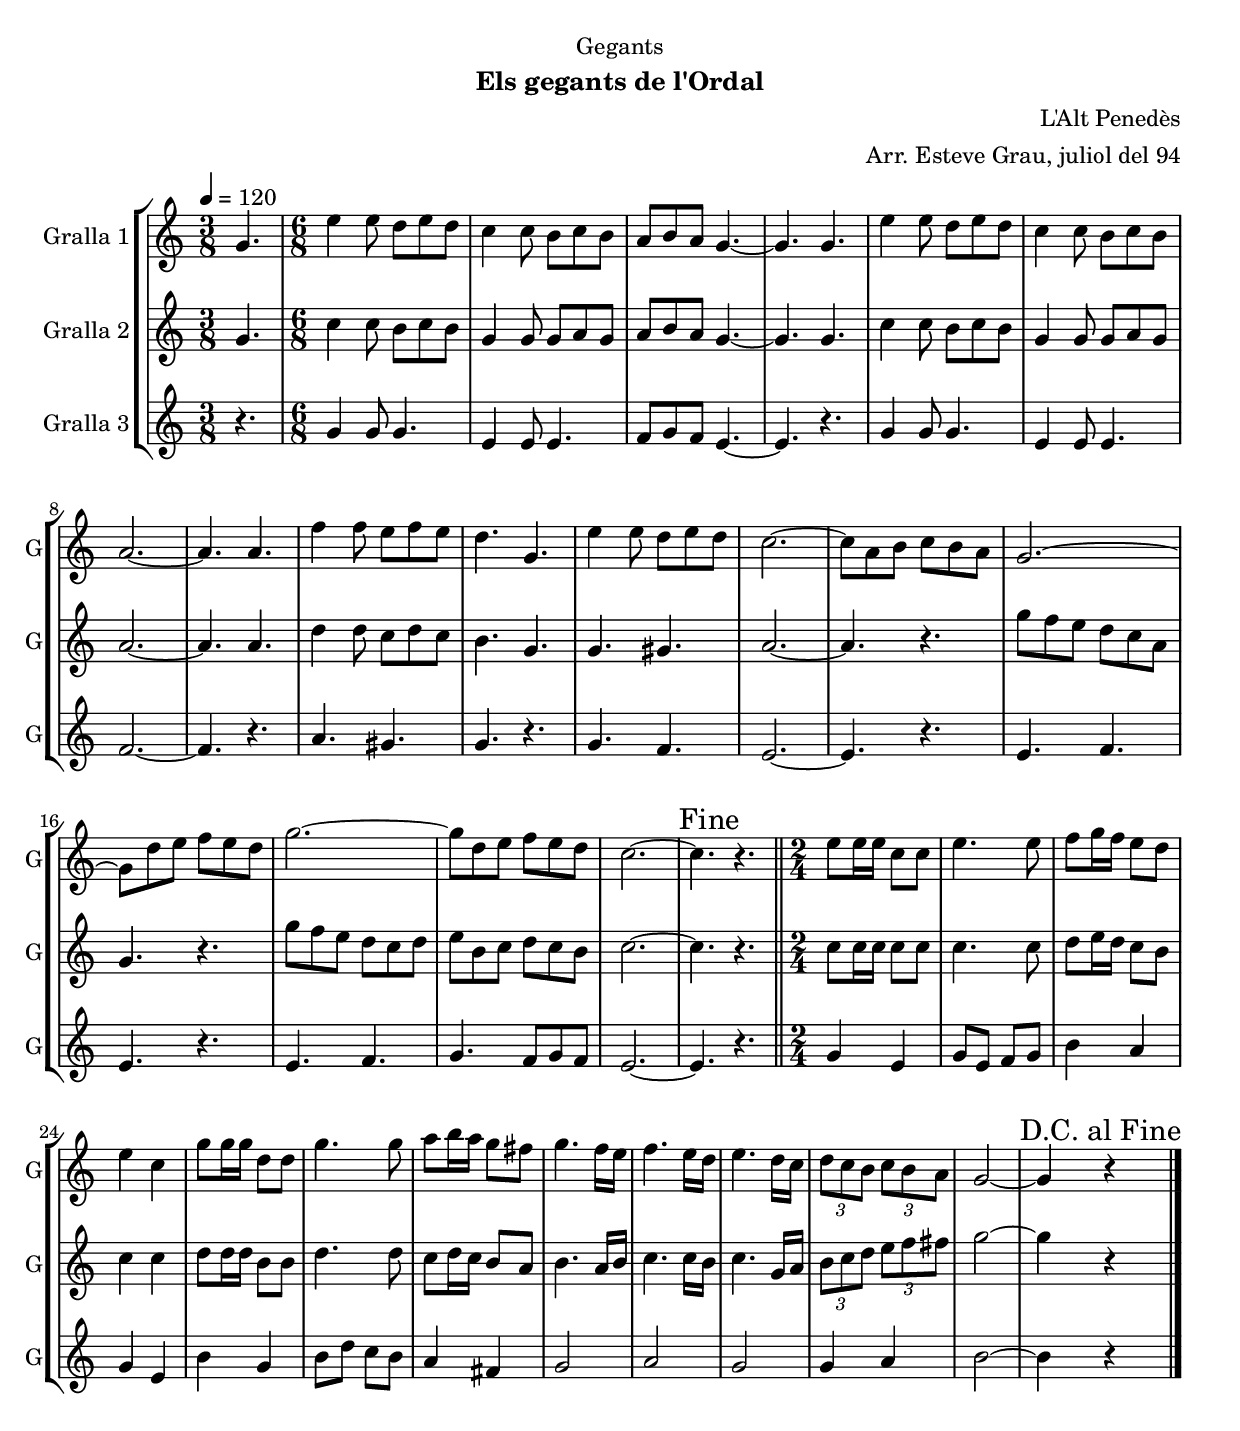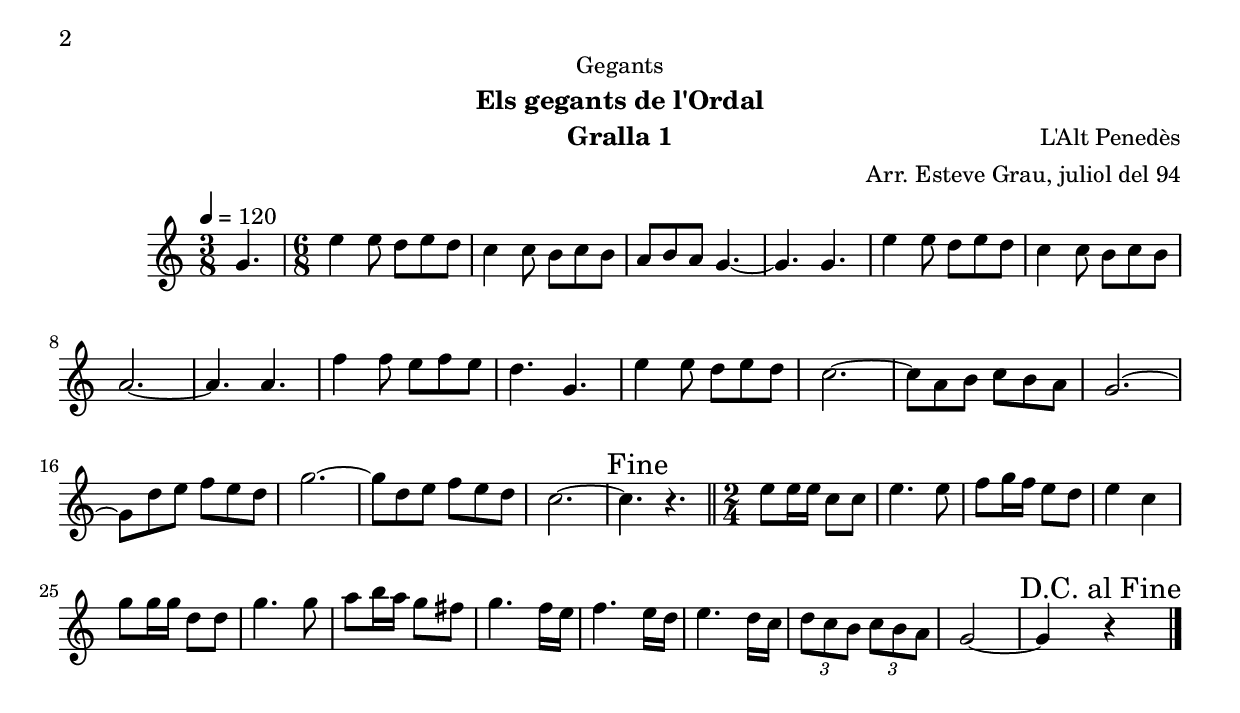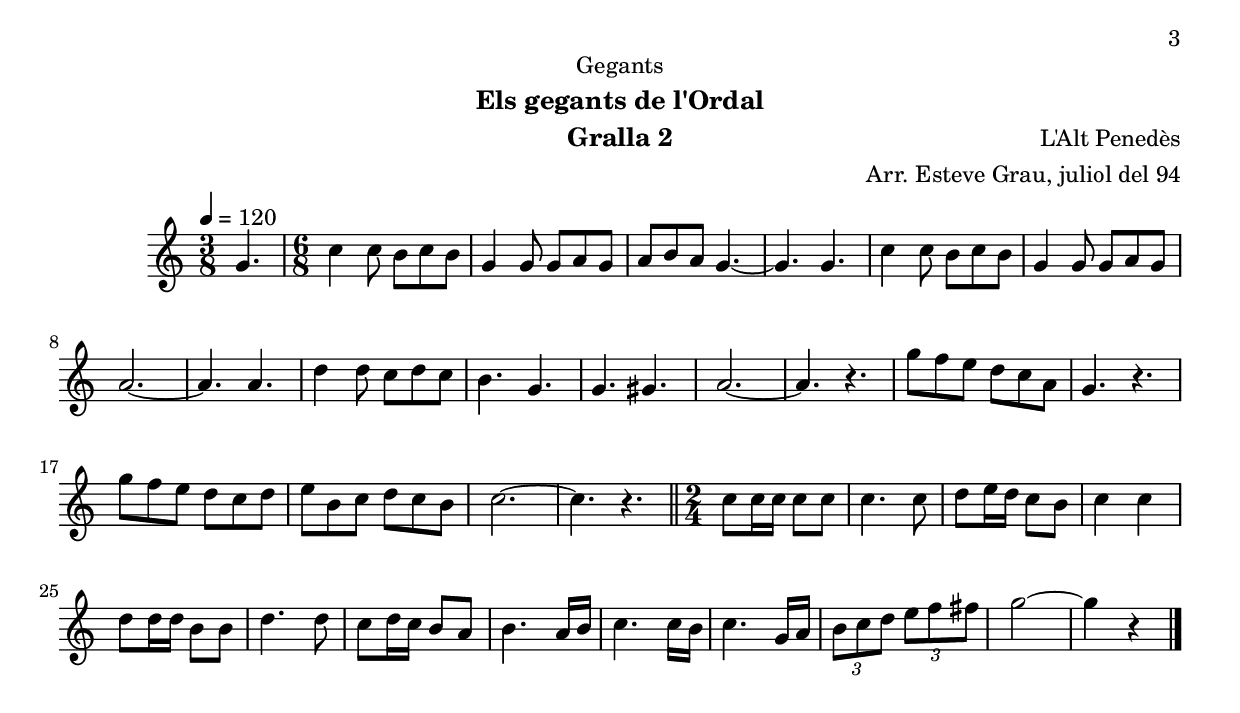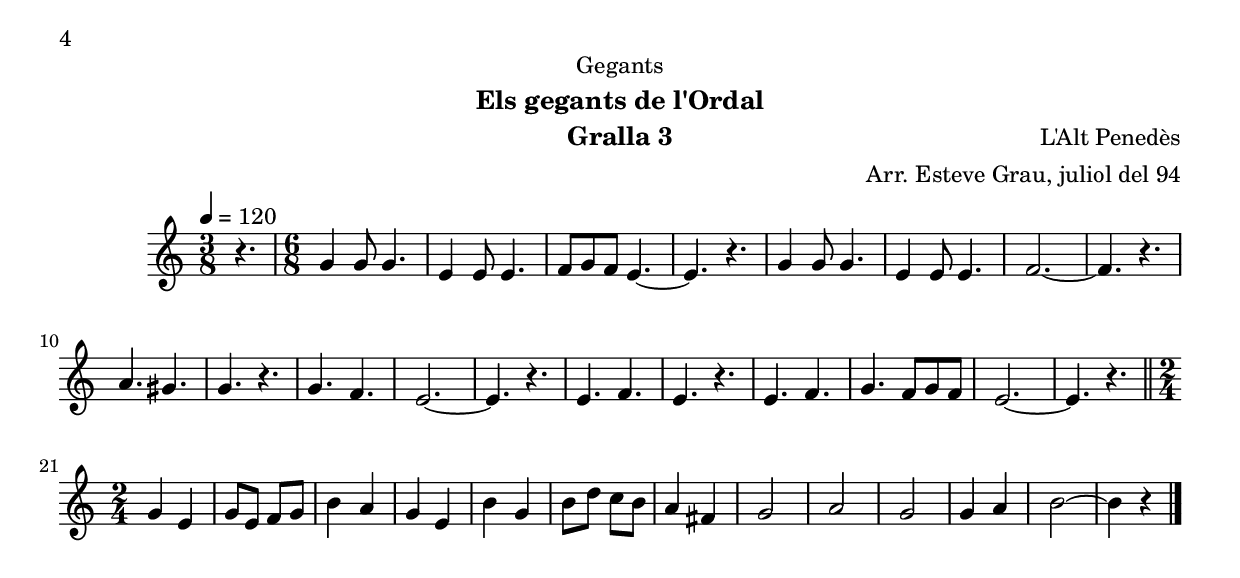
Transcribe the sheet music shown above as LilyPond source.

\version "2.22.1"

\header {
  dedication="Gegants"
  title=""
  subtitle="Els gegants de l'Ordal"
  subsubtitle=""
  poet=""
  meter=""
  piece=""
  composer="L'Alt Penedès"
  arranger="Arr. Esteve Grau, juliol del 94"
  opus=""
  instrument=""
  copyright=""
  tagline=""
}

liniaroAa =
\relative g'
{
  \tempo 4=120
  \clef treble
  \key c \major
  \time 3/8
  g4.  |
  \time 6/8   e'4 e8 d e d  |
  c4 c8 b c b  |
  a8 b a g4. ~  |
  %05
  g4. g  |
  e'4 e8 d e d  |
  c4 c8 b c b  |
  a2. ~  |
  a4. a  |
  %10
  f'4 f8 e f e  |
  d4. g,  |
  e'4 e8 d e d  |
  c2. ~  |
  c8 a b c b a  |
  %15
  g2. ~  |
  g8 d' e f e d  |
  g2. ~  |
  g8 d e f e d  |
  c2. ~  |
  %20
  \mark "Fine" c4. r  \bar "||"
  \time 2/4   e8 e16 e c8 c  |
  e4. e8  |
  f8 g16 f e8 d  |
  e4 c  |
  %25
  g'8 g16 g d8 d  |
  g4. g8  |
  a8 b16 a g8 fis  |
  g4. f16 e  |
  f4. e16 d  |
  %30
  e4. d16 c  |
  \times 2/3 { d8 c b } \times 2/3 { c b a }  |
  g2 ~  |
  \mark "D.C. al Fine" g4 r  \bar "|."
}

liniaroAb =
\relative g'
{
  \tempo 4=120
  \clef treble
  \key c \major
  \time 3/8
  g4.  |
  \time 6/8   c4 c8 b c b  |
  g4 g8 g a g  |
  a8 b a g4. ~  |
  %05
  g4. g  |
  c4 c8 b c b  |
  g4 g8 g a g  |
  a2. ~  |
  a4. a  |
  %10
  d4 d8 c d c  |
  b4. g  |
  g4. gis  |
  a2. ~  |
  a4. r  |
  %15
  g'8 f e d c a  |
  g4. r  |
  g'8 f e d c d  |
  e8 b c d c b  |
  c2. ~  |
  %20
  c4. r  \bar "||"
  \time 2/4   c8 c16 c c8 c  |
  c4. c8  |
  d8 e16 d c8 b  |
  c4 c  |
  %25
  d8 d16 d b8 b  |
  d4. d8  |
  c8 d16 c b8 a  |
  b4. a16 b  |
  c4. c16 b  |
  %30
  c4. g16 a  |
  \times 2/3 { b8 c d } \times 2/3 { e f fis }  |
  g2 ~  |
  g4 r  \bar "|."
}

liniaroAc =
\relative g'
{
  \tempo 4=120
  \clef treble
  \key c \major
  \time 3/8
  r4.  |
  \time 6/8   g4 g8 g4.  |
  e4 e8 e4.  |
  f8 g f e4. ~  |
  %05
  e4. r  |
  g4 g8 g4.  |
  e4 e8 e4.  |
  f2. ~  |
  f4. r  |
  %10
  a4. gis  |
  g4. r  |
  g4. f  |
  e2. ~  |
  e4. r  |
  %15
  e4. f  |
  e4. r  |
  e4. f  |
  g4. f8 g f  |
  e2. ~  |
  %20
  e4. r  \bar "||"
  \time 2/4   g4 e  |
  g8 e f g  |
  b4 a  |
  g4 e  |
  %25
  b'4 g  |
  b8 d c b  |
  a4 fis  |
  g2  |
  a2  |
  %30
  g2  |
  g4 a  |
  b2 ~  |
  b4 r  \bar "|."
}

\bookpart {
  \score {
    \new StaffGroup {
      \override Score.RehearsalMark #'self-alignment-X = #LEFT
      <<
        \new Staff \with {instrumentName = #"Gralla 1" shortInstrumentName = #"G"} \liniaroAa
        \new Staff \with {instrumentName = #"Gralla 2" shortInstrumentName = #"G"} \liniaroAb
        \new Staff \with {instrumentName = #"Gralla 3" shortInstrumentName = #"G"} \liniaroAc
      >>
    }
    \layout {}
  }
  \score { \unfoldRepeats
    \new StaffGroup {
      \override Score.RehearsalMark #'self-alignment-X = #LEFT
      <<
        \new Staff \with {instrumentName = #"Gralla 1" shortInstrumentName = #"G"} \liniaroAa
        \new Staff \with {instrumentName = #"Gralla 2" shortInstrumentName = #"G"} \liniaroAb
        \new Staff \with {instrumentName = #"Gralla 3" shortInstrumentName = #"G"} \liniaroAc
      >>
    }
    \midi {
      \set Staff.midiInstrument = "oboe"
      \set DrumStaff.midiInstrument = "drums"
    }
  }
}

\bookpart {
  \header {instrument="Gralla 1"}
  \score {
    \new StaffGroup {
      \override Score.RehearsalMark #'self-alignment-X = #LEFT
      <<
        \new Staff \liniaroAa
      >>
    }
    \layout {}
  }
  \score { \unfoldRepeats
    \new StaffGroup {
      \override Score.RehearsalMark #'self-alignment-X = #LEFT
      <<
        \new Staff \liniaroAa
      >>
    }
    \midi {
      \set Staff.midiInstrument = "oboe"
      \set DrumStaff.midiInstrument = "drums"
    }
  }
}

\bookpart {
  \header {instrument="Gralla 2"}
  \score {
    \new StaffGroup {
      \override Score.RehearsalMark #'self-alignment-X = #LEFT
      <<
        \new Staff \liniaroAb
      >>
    }
    \layout {}
  }
  \score { \unfoldRepeats
    \new StaffGroup {
      \override Score.RehearsalMark #'self-alignment-X = #LEFT
      <<
        \new Staff \liniaroAb
      >>
    }
    \midi {
      \set Staff.midiInstrument = "oboe"
      \set DrumStaff.midiInstrument = "drums"
    }
  }
}

\bookpart {
  \header {instrument="Gralla 3"}
  \score {
    \new StaffGroup {
      \override Score.RehearsalMark #'self-alignment-X = #LEFT
      <<
        \new Staff \liniaroAc
      >>
    }
    \layout {}
  }
  \score { \unfoldRepeats
    \new StaffGroup {
      \override Score.RehearsalMark #'self-alignment-X = #LEFT
      <<
        \new Staff \liniaroAc
      >>
    }
    \midi {
      \set Staff.midiInstrument = "oboe"
      \set DrumStaff.midiInstrument = "drums"
    }
  }
}

